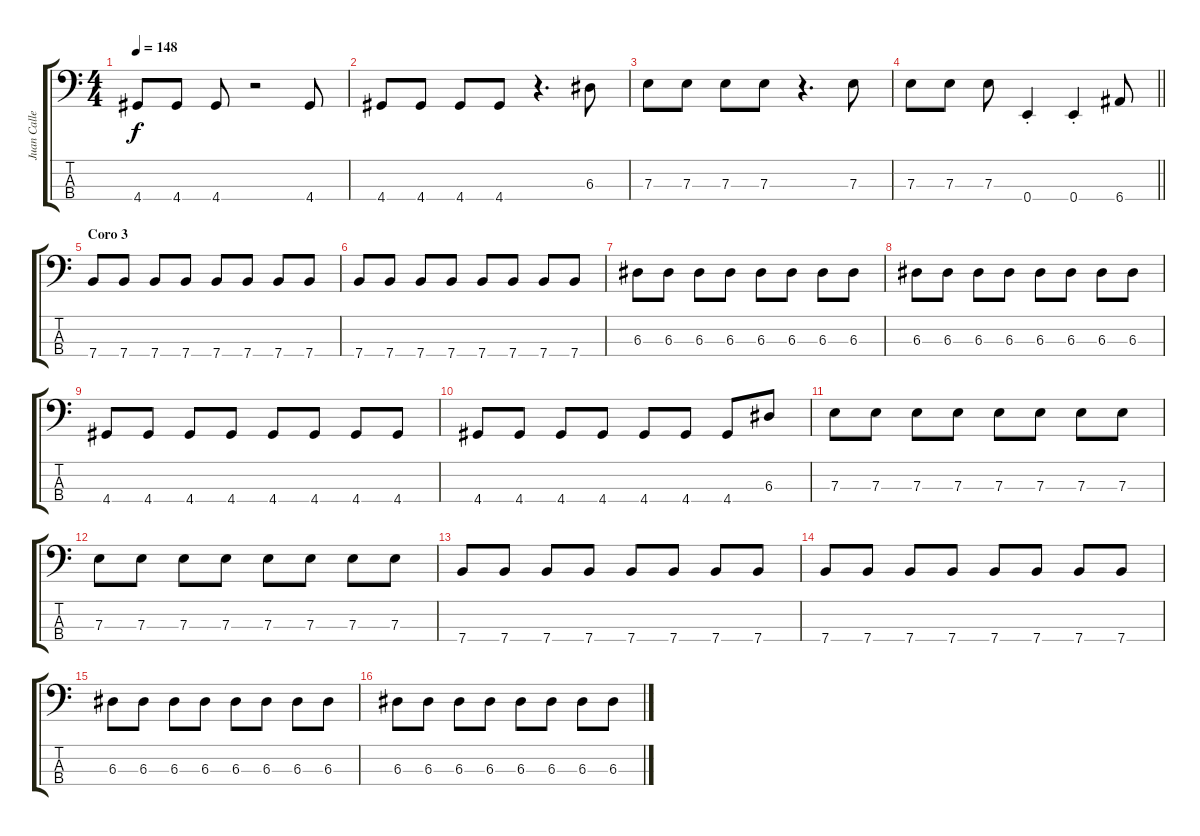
\track ("Juan Calleros" "Juan Calle") {instrument electricbassfinger}
\staff {score tabs}
\tuning (G2 D2 A1 E1) {hide}
\ts (4 4)
\tempo 148
\clef f4
\ks c
4.4.8{dy f} 4.4.8 4.4.8 r.2 4.4.8 |
4.4.8 4.4.8 4.4.8 4.4.8 r.4{d} 6.3.8 |
7.3.8 7.3.8 7.3.8 7.3.8 r.4{d} 7.3.8 |
\barLineRight lightlight
7.3.8 7.3.8 7.3.8 0.4{st}.4 0.4{st}.4 6.4.8 |
\section ("" "Coro 3")
7.4.8 7.4.8 7.4.8 7.4.8 7.4.8 7.4.8 7.4.8 7.4.8 |
7.4.8 7.4.8 7.4.8 7.4.8 7.4.8 7.4.8 7.4.8 7.4.8 |
6.3.8 6.3.8 6.3.8 6.3.8 6.3.8 6.3.8 6.3.8 6.3.8 |
6.3.8 6.3.8 6.3.8 6.3.8 6.3.8 6.3.8 6.3.8 6.3.8 |
4.4.8 4.4.8 4.4.8 4.4.8 4.4.8 4.4.8 4.4.8 4.4.8 |
4.4.8 4.4.8 4.4.8 4.4.8 4.4.8 4.4.8 4.4.8 6.3.8 |
7.3.8 7.3.8 7.3.8 7.3.8 7.3.8 7.3.8 7.3.8 7.3.8 |
7.3.8 7.3.8 7.3.8 7.3.8 7.3.8 7.3.8 7.3.8 7.3.8 |
7.4.8 7.4.8 7.4.8 7.4.8 7.4.8 7.4.8 7.4.8 7.4.8 |
7.4.8 7.4.8 7.4.8 7.4.8 7.4.8 7.4.8 7.4.8 7.4.8 |
6.3.8 6.3.8 6.3.8 6.3.8 6.3.8 6.3.8 6.3.8 6.3.8 |
6.3.8 6.3.8 6.3.8 6.3.8 6.3.8 6.3.8 6.3.8 6.3.8
